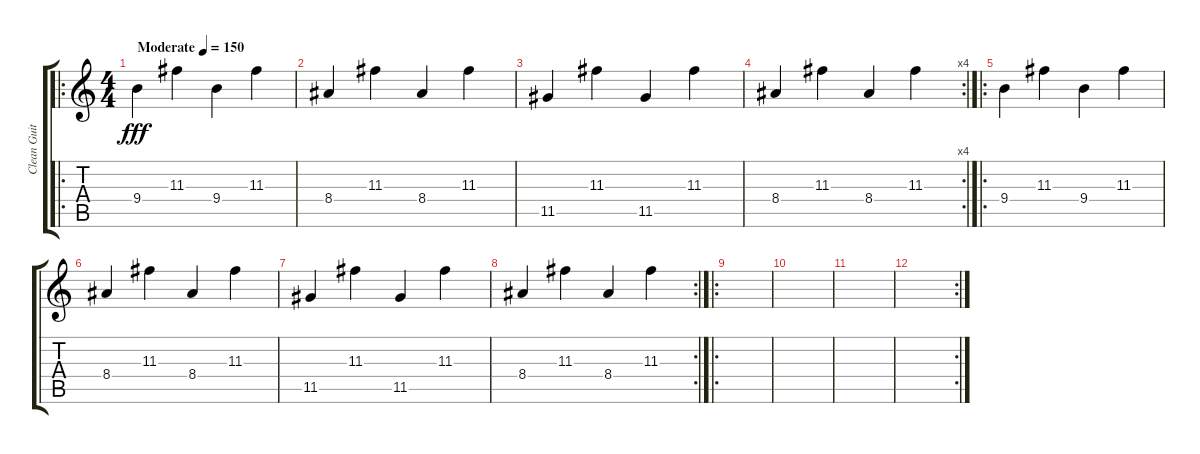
\track ("Clean Guitar" "Clean Guit") {instrument electricguitarclean}
\staff {score tabs}
\tuning (E4 B3 G3 D3 A2 E2) {hide}
\ro
\ts (4 4)
\tempo (150 "Moderate")
\clef g2
\ks c
9.4.4{dy fff instrument electricguitarclean} 11.3.4 9.4.4 11.3.4 |
8.4.4 11.3.4 8.4.4 11.3.4 |
11.5.4 11.3.4 11.5.4 11.3.4 |
\rc 4
8.4.4 11.3.4 8.4.4 11.3.4 |
\ro
9.4.4 11.3.4 9.4.4 11.3.4 |
8.4.4 11.3.4 8.4.4 11.3.4 |
11.5.4 11.3.4 11.5.4 11.3.4 |
\rc 2
8.4.4 11.3.4 8.4.4 11.3.4 |
\ro
|
|
|
\rc 2
